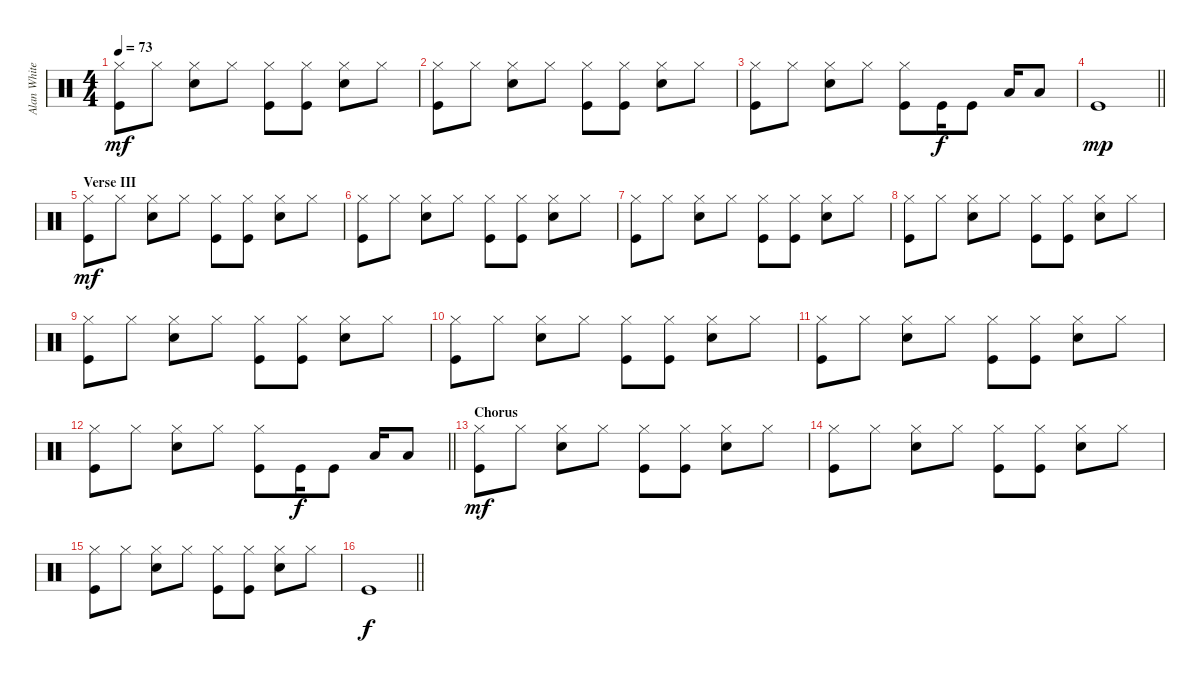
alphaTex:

\track ("Alan White" "Alan White") {instrument percussion}
\staff {score}
\articulation defaults
\ts (4 4)
\tempo 73
\clef neutral
\ks c
("Hi-Hat (closed)" "Kick (hit)").8{dy mf} "Hi-Hat (closed)".8 ("Hi-Hat (closed)" "Snare (hit) 2").8 "Hi-Hat (closed)".8 ("Hi-Hat (closed)" "Kick (hit)").8 ("Hi-Hat (closed)" "Kick (hit)").8 ("Hi-Hat (closed)" "Snare (hit) 2").8 "Hi-Hat (closed)".8 |
("Hi-Hat (closed)" "Kick (hit)").8 "Hi-Hat (closed)".8 ("Hi-Hat (closed)" "Snare (hit) 2").8 "Hi-Hat (closed)".8 ("Hi-Hat (closed)" "Kick (hit)").8 ("Hi-Hat (closed)" "Kick (hit)").8 ("Hi-Hat (closed)" "Snare (hit) 2").8 "Hi-Hat (closed)".8 |
("Hi-Hat (closed)" "Kick (hit)").8 "Hi-Hat (closed)".8 ("Hi-Hat (closed)" "Snare (hit) 2").8 "Hi-Hat (closed)".8 ("Hi-Hat (closed)" "Kick (hit)").8 "Kick (hit)".16{dy f} "Kick (hit)".8 "Low Floor Tom (hit)".16 "Low Floor Tom (hit)".8 |
\barLineRight lightlight "Kick (hit)".1{dy mp}
|
\section ("" "Verse III")
("Hi-Hat (closed)" "Kick (hit)").8{dy mf} "Hi-Hat (closed)".8 ("Hi-Hat (closed)" "Snare (hit) 2").8 "Hi-Hat (closed)".8 ("Hi-Hat (closed)" "Kick (hit)").8 ("Hi-Hat (closed)" "Kick (hit)").8 ("Hi-Hat (closed)" "Snare (hit) 2").8 "Hi-Hat (closed)".8 |
("Hi-Hat (closed)" "Kick (hit)").8 "Hi-Hat (closed)".8 ("Hi-Hat (closed)" "Snare (hit) 2").8 "Hi-Hat (closed)".8 ("Hi-Hat (closed)" "Kick (hit)").8 ("Hi-Hat (closed)" "Kick (hit)").8 ("Hi-Hat (closed)" "Snare (hit) 2").8 "Hi-Hat (closed)".8 |
("Hi-Hat (closed)" "Kick (hit)").8 "Hi-Hat (closed)".8 ("Hi-Hat (closed)" "Snare (hit) 2").8 "Hi-Hat (closed)".8 ("Hi-Hat (closed)" "Kick (hit)").8 ("Hi-Hat (closed)" "Kick (hit)").8 ("Hi-Hat (closed)" "Snare (hit) 2").8 "Hi-Hat (closed)".8 |
("Hi-Hat (closed)" "Kick (hit)").8 "Hi-Hat (closed)".8 ("Hi-Hat (closed)" "Snare (hit) 2").8 "Hi-Hat (closed)".8 ("Hi-Hat (closed)" "Kick (hit)").8 ("Hi-Hat (closed)" "Kick (hit)").8 ("Hi-Hat (closed)" "Snare (hit) 2").8 "Hi-Hat (closed)".8 |
("Hi-Hat (closed)" "Kick (hit)").8 "Hi-Hat (closed)".8 ("Hi-Hat (closed)" "Snare (hit) 2").8 "Hi-Hat (closed)".8 ("Hi-Hat (closed)" "Kick (hit)").8 ("Hi-Hat (closed)" "Kick (hit)").8 ("Hi-Hat (closed)" "Snare (hit) 2").8 "Hi-Hat (closed)".8 |
("Hi-Hat (closed)" "Kick (hit)").8 "Hi-Hat (closed)".8 ("Hi-Hat (closed)" "Snare (hit) 2").8 "Hi-Hat (closed)".8 ("Hi-Hat (closed)" "Kick (hit)").8 ("Hi-Hat (closed)" "Kick (hit)").8 ("Hi-Hat (closed)" "Snare (hit) 2").8 "Hi-Hat (closed)".8 |
("Hi-Hat (closed)" "Kick (hit)").8 "Hi-Hat (closed)".8 ("Hi-Hat (closed)" "Snare (hit) 2").8 "Hi-Hat (closed)".8 ("Hi-Hat (closed)" "Kick (hit)").8 ("Hi-Hat (closed)" "Kick (hit)").8 ("Hi-Hat (closed)" "Snare (hit) 2").8 "Hi-Hat (closed)".8 |
\barLineRight lightlight
("Hi-Hat (closed)" "Kick (hit)").8 "Hi-Hat (closed)".8 ("Hi-Hat (closed)" "Snare (hit) 2").8 "Hi-Hat (closed)".8 ("Hi-Hat (closed)" "Kick (hit)").8 "Kick (hit)".16{dy f} "Kick (hit)".8 "Low Floor Tom (hit)".16 "Low Floor Tom (hit)".8 |
\section ("" "Chorus")
("Hi-Hat (closed)" "Kick (hit)").8{dy mf} "Hi-Hat (closed)".8 ("Hi-Hat (closed)" "Snare (hit) 2").8 "Hi-Hat (closed)".8 ("Hi-Hat (closed)" "Kick (hit)").8 ("Hi-Hat (closed)" "Kick (hit)").8 ("Hi-Hat (closed)" "Snare (hit) 2").8 "Hi-Hat (closed)".8 |
("Hi-Hat (closed)" "Kick (hit)").8 "Hi-Hat (closed)".8 ("Hi-Hat (closed)" "Snare (hit) 2").8 "Hi-Hat (closed)".8 ("Hi-Hat (closed)" "Kick (hit)").8 ("Hi-Hat (closed)" "Kick (hit)").8 ("Hi-Hat (closed)" "Snare (hit) 2").8 "Hi-Hat (closed)".8 |
("Hi-Hat (closed)" "Kick (hit)").8 "Hi-Hat (closed)".8 ("Hi-Hat (closed)" "Snare (hit) 2").8 "Hi-Hat (closed)".8 ("Hi-Hat (closed)" "Kick (hit)").8 ("Hi-Hat (closed)" "Kick (hit)").8 ("Hi-Hat (closed)" "Snare (hit) 2").8 "Hi-Hat (closed)".8 |
\barLineRight lightlight "Kick (hit)".1{dy f}
